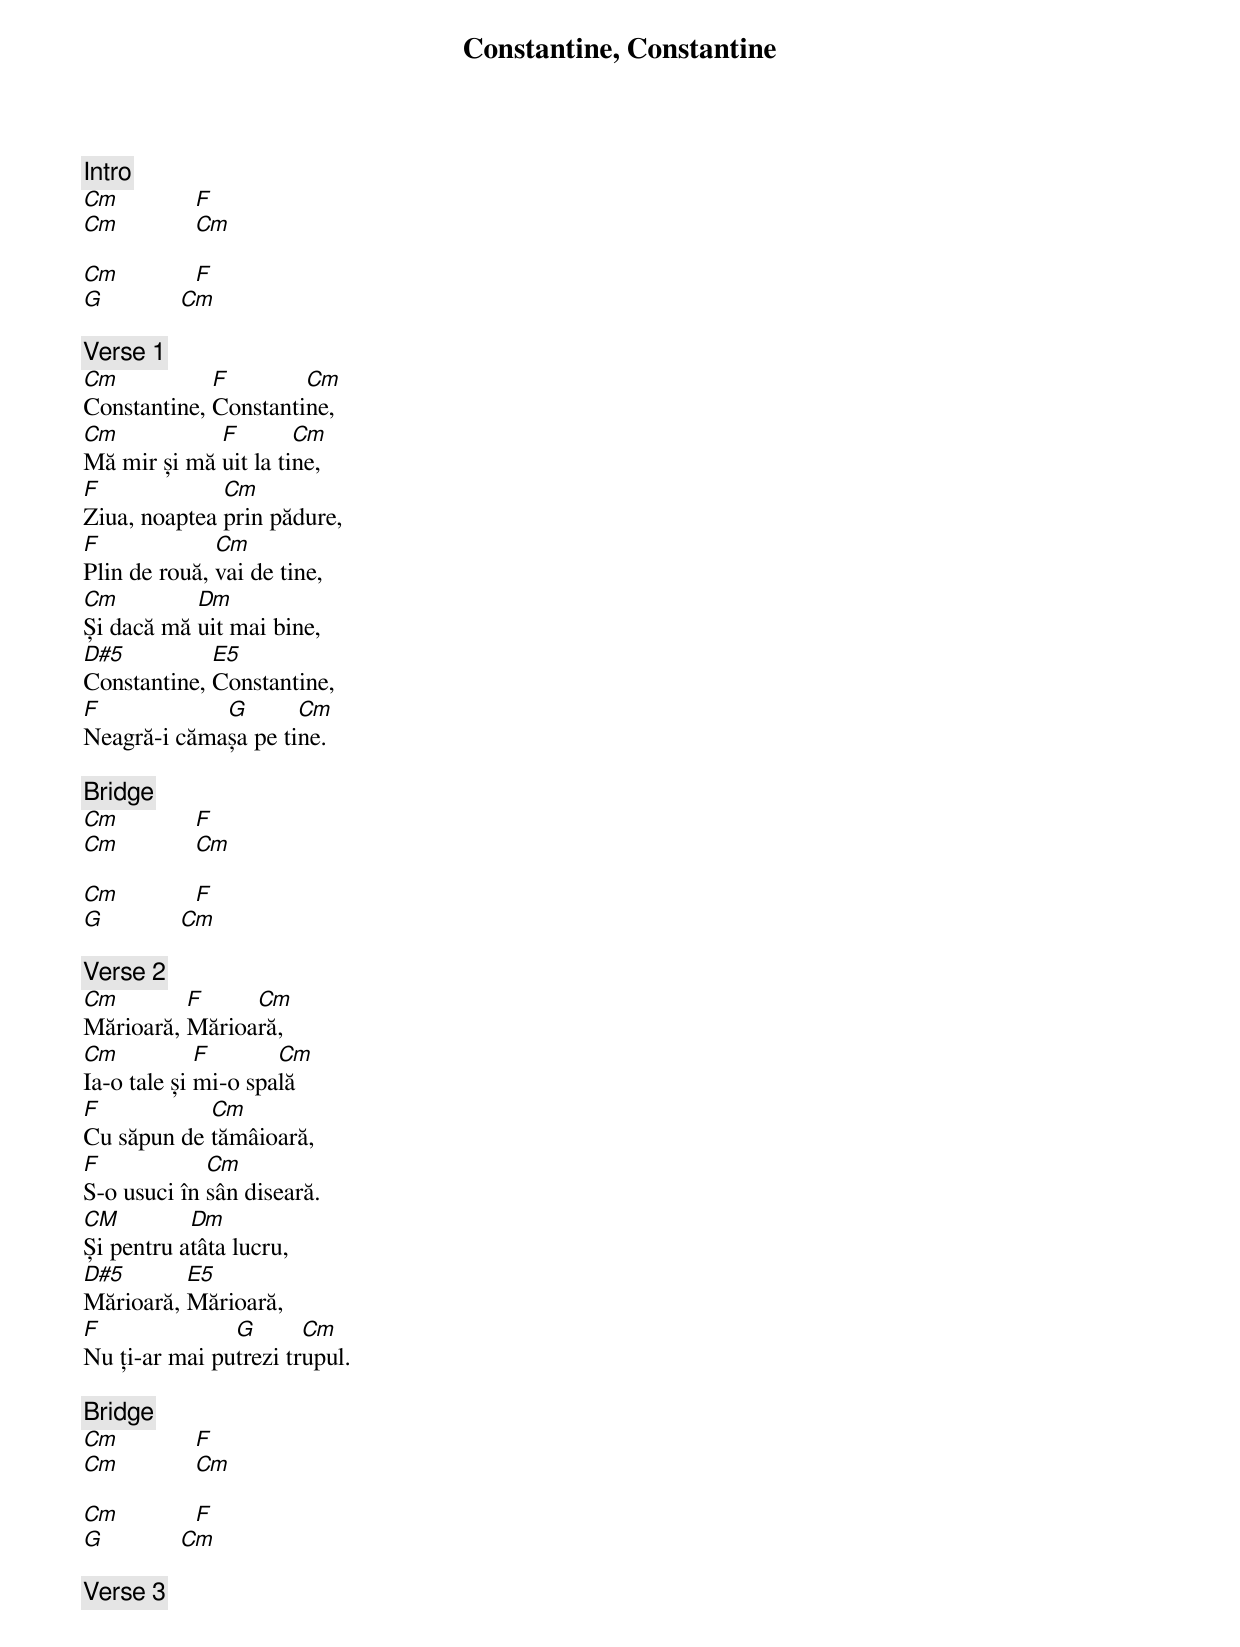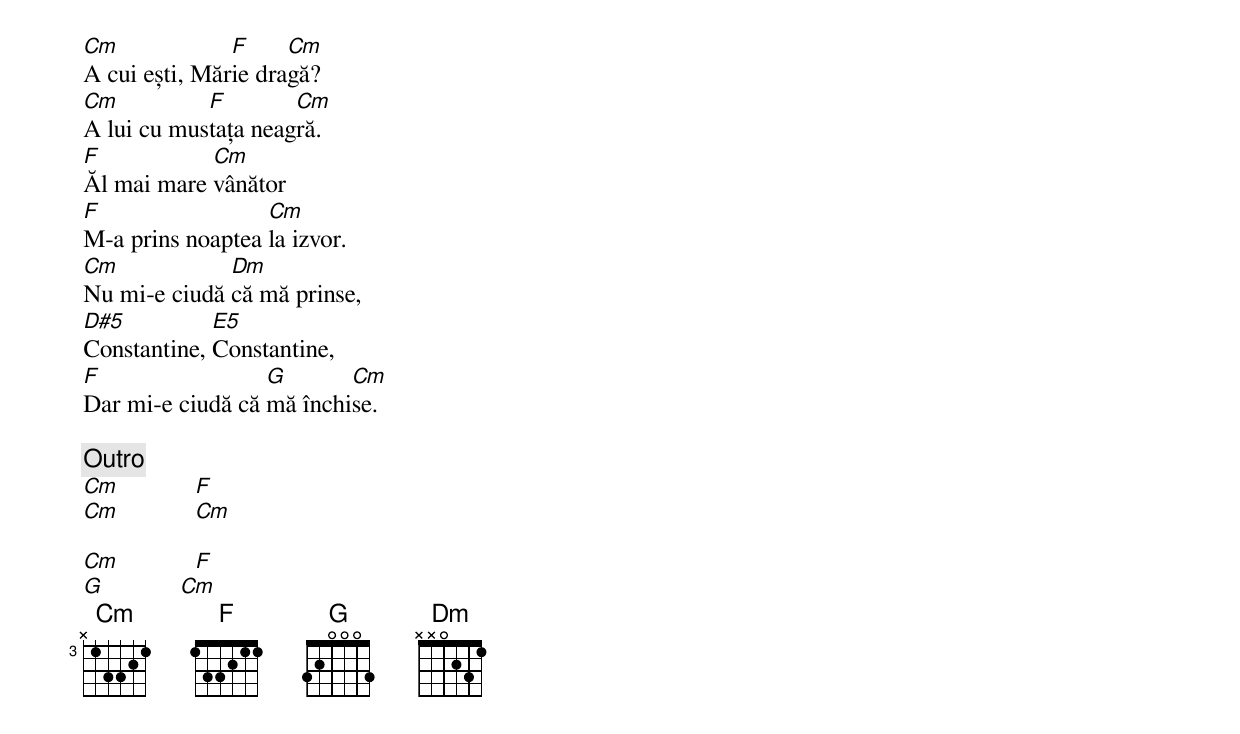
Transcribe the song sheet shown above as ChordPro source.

{title: Constantine, Constantine}
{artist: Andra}
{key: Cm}
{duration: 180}
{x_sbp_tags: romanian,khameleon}

{c: Intro}
[Cm]            [F]
[Cm]            [Cm]

[Cm]            [F]
[G]            [Cm]

{c: Verse 1}
[Cm]Constantine, [F]Constanti[Cm]ne,
[Cm]Mă mir și mă [F]uit la ti[Cm]ne,
[F]Ziua, noaptea [Cm]prin pădure,
[F]Plin de rouă, [Cm]vai de tine,
[Cm]Și dacă mă [Dm]uit mai bine,
[D#5]Constantine, [E5]Constantine,
[F]Neagră-i căma[G]șa pe ti[Cm]ne.

{c: Bridge}
[Cm]            [F]
[Cm]            [Cm]

[Cm]            [F]
[G]            [Cm]

{c: Verse 2}
[Cm]Mărioară, [F]Mărioa[Cm]ră,
[Cm]Ia-o tale și [F]mi-o spa[Cm]lă
[F]Cu săpun de [Cm]tămâioară,
[F]S-o usuci în [Cm]sân diseară.
[CM]Și pentru a[Dm]tâta lucru,
[D#5]Mărioară, [E5]Mărioară,
[F]Nu ți-ar mai pu[G]trezi tr[Cm]upul.

{c: Bridge}
[Cm]            [F]
[Cm]            [Cm]

[Cm]            [F]
[G]            [Cm]

{c: Verse 3}
[Cm]A cui ești, Măr[F]ie dra[Cm]gă?
[Cm]A lui cu mus[F]tața neag[Cm]ră.
[F]Ăl mai mare [Cm]vânător
[F]M-a prins noaptea [Cm]la izvor.
[Cm]Nu mi-e ciudă [Dm]că mă prinse,
[D#5]Constantine, [E5]Constantine,
[F]Dar mi-e ciudă că [G]mă închi[Cm]se.

{c: Outro}
[Cm]            [F]
[Cm]            [Cm]

[Cm]            [F]
[G]            [Cm]
